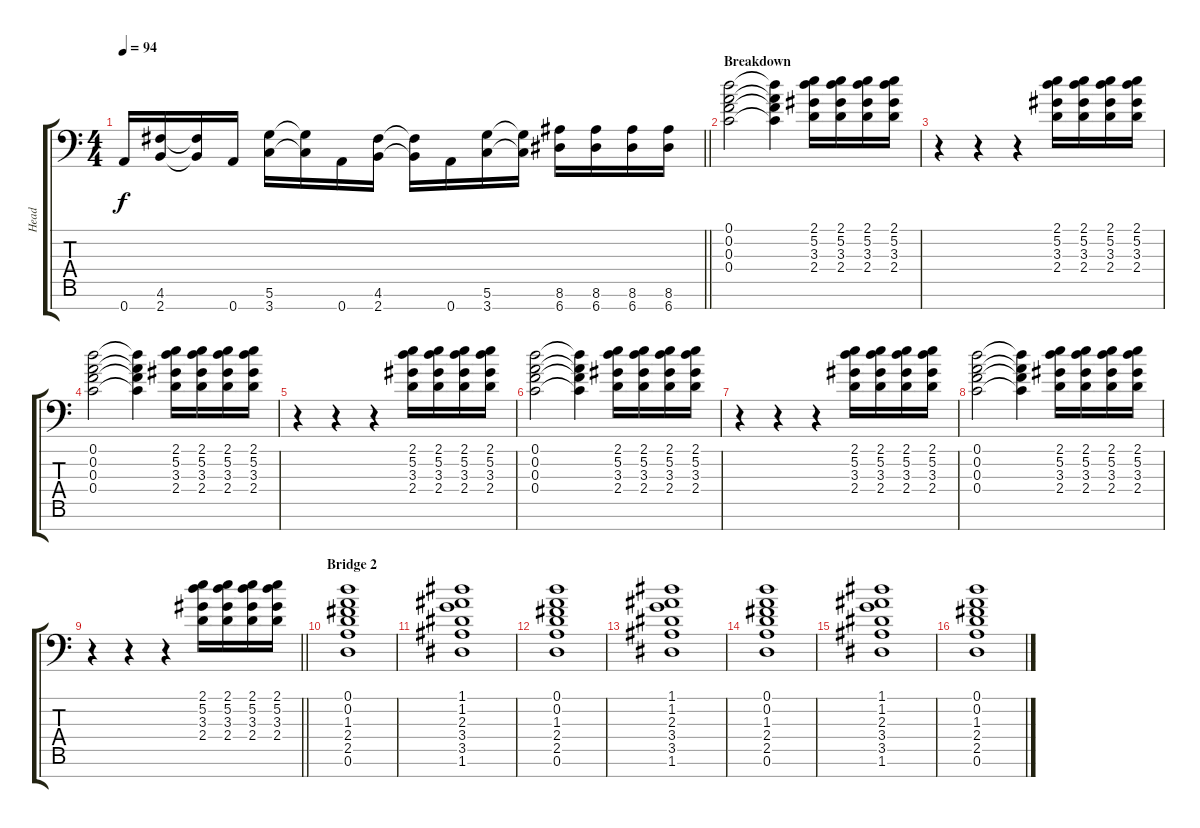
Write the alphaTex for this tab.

\track ("Head" "Head") {instrument distortionguitar}
\staff {score tabs}
\tuning (D4 A3 F3 C3 G2 D2 A1) {hide}
\ts (4 4)
\tempo 94
\clef f4
\barLineRight lightlight
\ks c
0.7.16{dy f} (4.6 2.7).16 (4.6{t} 2.7{t}).16 0.7.16 (5.6 3.7).16 (5.6{t} 3.7{t}).16 0.7.16 (4.6 2.7).16 (4.6{t} 2.7{t}).16 0.7.16 (5.6 3.7).16 (5.6{t} 3.7{t}).16 (8.6 6.7).16 (8.6 6.7).16 (8.6 6.7).16 (8.6 6.7).16 |
\section ("" "Breakdown")
(0.1 0.2 0.3 0.4).2 (0.1{t} 0.2{t} 0.3{t} 0.4{t}).4 (2.1 5.2 3.3 2.4).16 (2.1 5.2 3.3 2.4).16 (2.1 5.2 3.3 2.4).16 (2.1 5.2 3.3 2.4).16 |
r.4 r.4 r.4 (2.1 5.2 3.3 2.4).16 (2.1 5.2 3.3 2.4).16 (2.1 5.2 3.3 2.4).16 (2.1 5.2 3.3 2.4).16 |
(0.1 0.2 0.3 0.4).2 (0.1{t} 0.2{t} 0.3{t} 0.4{t}).4 (2.1 5.2 3.3 2.4).16 (2.1 5.2 3.3 2.4).16 (2.1 5.2 3.3 2.4).16 (2.1 5.2 3.3 2.4).16 |
r.4 r.4 r.4 (2.1 5.2 3.3 2.4).16 (2.1 5.2 3.3 2.4).16 (2.1 5.2 3.3 2.4).16 (2.1 5.2 3.3 2.4).16 |
(0.1 0.2 0.3 0.4).2 (0.1{t} 0.2{t} 0.3{t} 0.4{t}).4 (2.1 5.2 3.3 2.4).16 (2.1 5.2 3.3 2.4).16 (2.1 5.2 3.3 2.4).16 (2.1 5.2 3.3 2.4).16 |
r.4 r.4 r.4 (2.1 5.2 3.3 2.4).16 (2.1 5.2 3.3 2.4).16 (2.1 5.2 3.3 2.4).16 (2.1 5.2 3.3 2.4).16 |
(0.1 0.2 0.3 0.4).2 (0.1{t} 0.2{t} 0.3{t} 0.4{t}).4 (2.1 5.2 3.3 2.4).16 (2.1 5.2 3.3 2.4).16 (2.1 5.2 3.3 2.4).16 (2.1 5.2 3.3 2.4).16 |
\barLineRight lightlight
r.4 r.4 r.4 (2.1 5.2 3.3 2.4).16 (2.1 5.2 3.3 2.4).16 (2.1 5.2 3.3 2.4).16 (2.1 5.2 3.3 2.4).16 |
\section ("" "Bridge 2")
(0.1 0.2 1.3 2.4 2.5 0.6).1 |
(1.1 1.2 2.3 3.4 3.5 1.6).1 |
(0.1 0.2 1.3 2.4 2.5 0.6).1 |
(1.1 1.2 2.3 3.4 3.5 1.6).1 |
(0.1 0.2 1.3 2.4 2.5 0.6).1 |
(1.1 1.2 2.3 3.4 3.5 1.6).1 |
(0.1 0.2 1.3 2.4 2.5 0.6).1
